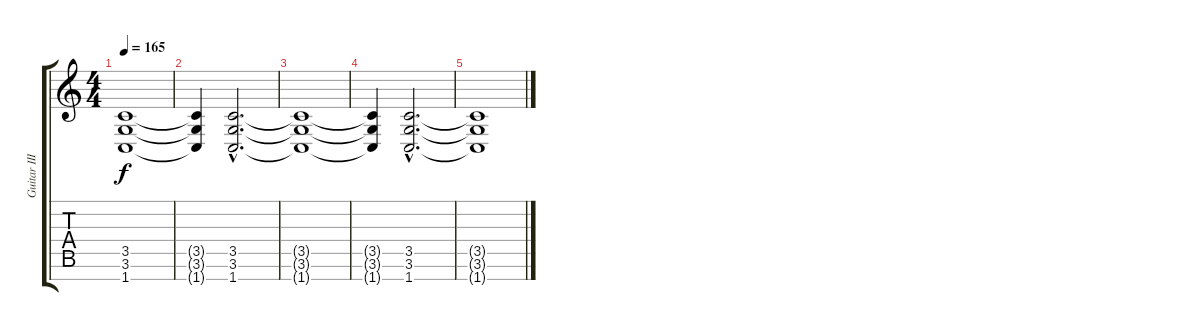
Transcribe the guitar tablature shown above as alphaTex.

\track ("Guitar III" "Guitar III") {instrument distortionguitar}
\staff {score tabs}
\tuning (E4 B3 Gb3 D3 A2 E2 B1) {hide}
\ts (4 4)
\tempo 165
\clef g2
\ks c
(3.5{t} 3.6{t} 1.7{t}).1{dy f} |
(3.5{t} 3.6{t} 1.7{t}).4 (3.5{hac} 3.6{hac} 1.7{hac}).2{d} |
(3.5{t} 3.6{t} 1.7{t}).1 |
(3.5{t} 3.6{t} 1.7{t}).4 (3.5{hac} 3.6{hac} 1.7{hac}).2{d} |
(3.5{t} 3.6{t} 1.7{t}).1
